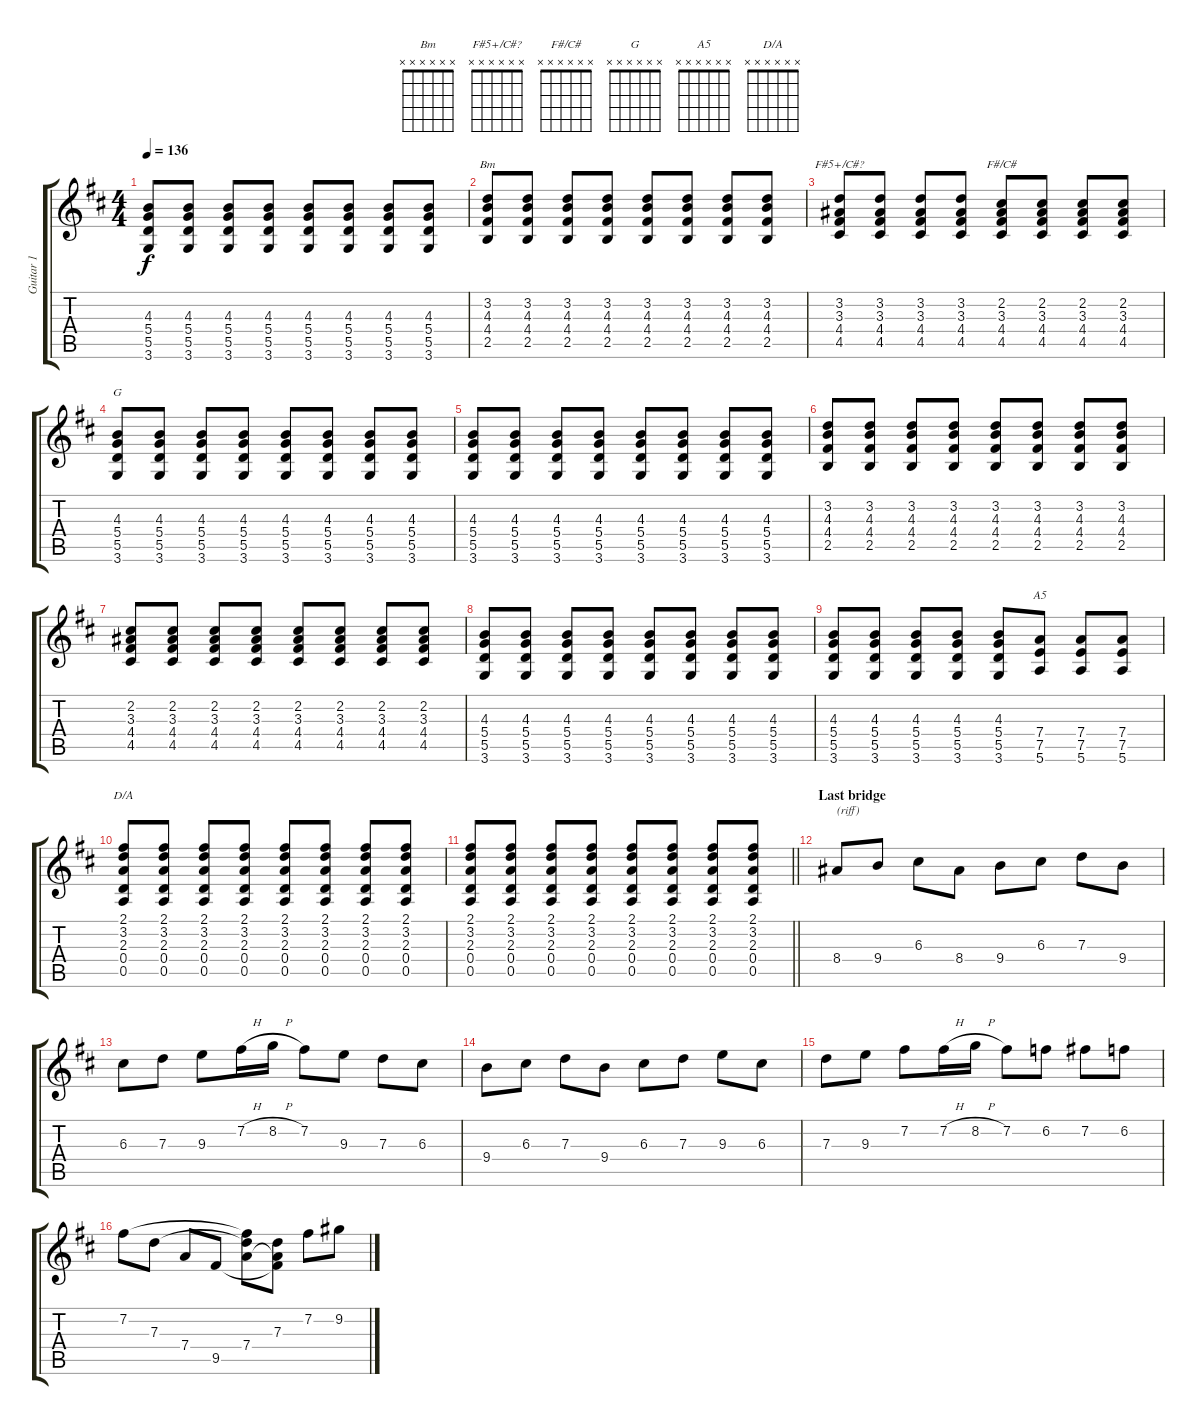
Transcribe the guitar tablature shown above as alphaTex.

\track ("Guitar 1" "Guitar 1") {instrument distortionguitar}
\staff {score tabs}
\tuning (E4 B3 G3 D3 A2 E2) {hide}
\chord ("Bm" x x x x x x)
\chord ("F#5+/C#?" x x x x x x)
\chord ("F#/C#" x x x x x x)
\chord ("G" x x x x x x)
\chord ("A5" x x x x x x)
\chord ("D/A" x x x x x x)
\ts (4 4)
\tempo 136
\clef g2
\ks d
(4.3 5.4 5.5 3.6).8{dy f} (4.3 5.4 5.5 3.6).8 (4.3 5.4 5.5 3.6).8 (4.3 5.4 5.5 3.6).8 (4.3 5.4 5.5 3.6).8 (4.3 5.4 5.5 3.6).8 (4.3 5.4 5.5 3.6).8 (4.3 5.4 5.5 3.6).8 |
(3.2 4.3 4.4 2.5).8{ch "Bm"} (3.2 4.3 4.4 2.5).8 (3.2 4.3 4.4 2.5).8 (3.2 4.3 4.4 2.5).8 (3.2 4.3 4.4 2.5).8 (3.2 4.3 4.4 2.5).8 (3.2 4.3 4.4 2.5).8 (3.2 4.3 4.4 2.5).8 |
(3.2 3.3 4.4 4.5).8{ch "F#5+/C#?"} (3.2 3.3 4.4 4.5).8 (3.2 3.3 4.4 4.5).8 (3.2 3.3 4.4 4.5).8 (2.2 3.3 4.4 4.5).8{ch "F#/C#"} (2.2 3.3 4.4 4.5).8 (2.2 3.3 4.4 4.5).8 (2.2 3.3 4.4 4.5).8 |
(4.3 5.4 5.5 3.6).8{ch "G"} (4.3 5.4 5.5 3.6).8 (4.3 5.4 5.5 3.6).8 (4.3 5.4 5.5 3.6).8 (4.3 5.4 5.5 3.6).8 (4.3 5.4 5.5 3.6).8 (4.3 5.4 5.5 3.6).8 (4.3 5.4 5.5 3.6).8 |
(4.3 5.4 5.5 3.6).8 (4.3 5.4 5.5 3.6).8 (4.3 5.4 5.5 3.6).8 (4.3 5.4 5.5 3.6).8 (4.3 5.4 5.5 3.6).8 (4.3 5.4 5.5 3.6).8 (4.3 5.4 5.5 3.6).8 (4.3 5.4 5.5 3.6).8 |
(3.2 4.3 4.4 2.5).8 (3.2 4.3 4.4 2.5).8 (3.2 4.3 4.4 2.5).8 (3.2 4.3 4.4 2.5).8 (3.2 4.3 4.4 2.5).8 (3.2 4.3 4.4 2.5).8 (3.2 4.3 4.4 2.5).8 (3.2 4.3 4.4 2.5).8 |
(2.2 3.3 4.4 4.5).8 (2.2 3.3 4.4 4.5).8 (2.2 3.3 4.4 4.5).8 (2.2 3.3 4.4 4.5).8 (2.2 3.3 4.4 4.5).8 (2.2 3.3 4.4 4.5).8 (2.2 3.3 4.4 4.5).8 (2.2 3.3 4.4 4.5).8 |
(4.3 5.4 5.5 3.6).8 (4.3 5.4 5.5 3.6).8 (4.3 5.4 5.5 3.6).8 (4.3 5.4 5.5 3.6).8 (4.3 5.4 5.5 3.6).8 (4.3 5.4 5.5 3.6).8 (4.3 5.4 5.5 3.6).8 (4.3 5.4 5.5 3.6).8 |
(4.3 5.4 5.5 3.6).8 (4.3 5.4 5.5 3.6).8 (4.3 5.4 5.5 3.6).8 (4.3 5.4 5.5 3.6).8 (4.3 5.4 5.5 3.6).8 (7.4 7.5 5.6).8{ch "A5"} (7.4 7.5 5.6).8 (7.4 7.5 5.6).8 |
(2.1 3.2 2.3 0.4 0.5).8{ch "D/A"} (2.1 3.2 2.3 0.4 0.5).8 (2.1 3.2 2.3 0.4 0.5).8 (2.1 3.2 2.3 0.4 0.5).8 (2.1 3.2 2.3 0.4 0.5).8 (2.1 3.2 2.3 0.4 0.5).8 (2.1 3.2 2.3 0.4 0.5).8 (2.1 3.2 2.3 0.4 0.5).8 |
\barLineRight lightlight
(2.1 3.2 2.3 0.4 0.5).8 (2.1 3.2 2.3 0.4 0.5).8 (2.1 3.2 2.3 0.4 0.5).8 (2.1 3.2 2.3 0.4 0.5).8 (2.1 3.2 2.3 0.4 0.5).8 (2.1 3.2 2.3 0.4 0.5).8 (2.1 3.2 2.3 0.4 0.5).8 (2.1 3.2 2.3 0.4 0.5).8 |
\section ("" "Last bridge")
8.4.8{txt "(riff)"} 9.4.8 6.3.8 8.4.8 9.4.8 6.3.8 7.3.8 9.4.8 |
6.3.8 7.3.8 9.3.8 7.2{h}.16 8.2{h}.16 7.2.8 9.3.8 7.3.8 6.3.8 |
9.4.8 6.3.8 7.3.8 9.4.8 6.3.8 7.3.8 9.3.8 6.3.8 |
7.3.8 9.3.8 7.2.8 7.2{h}.16 8.2{h}.16 7.2.8 6.2.8 7.2.8 6.2.8 |
7.2.8 7.3.8 7.4.8 9.5.8 (7.2{t} 7.3{t} 7.4).8 (7.3 7.4{t} 9.5{t}).8 7.2.8 9.2.8
